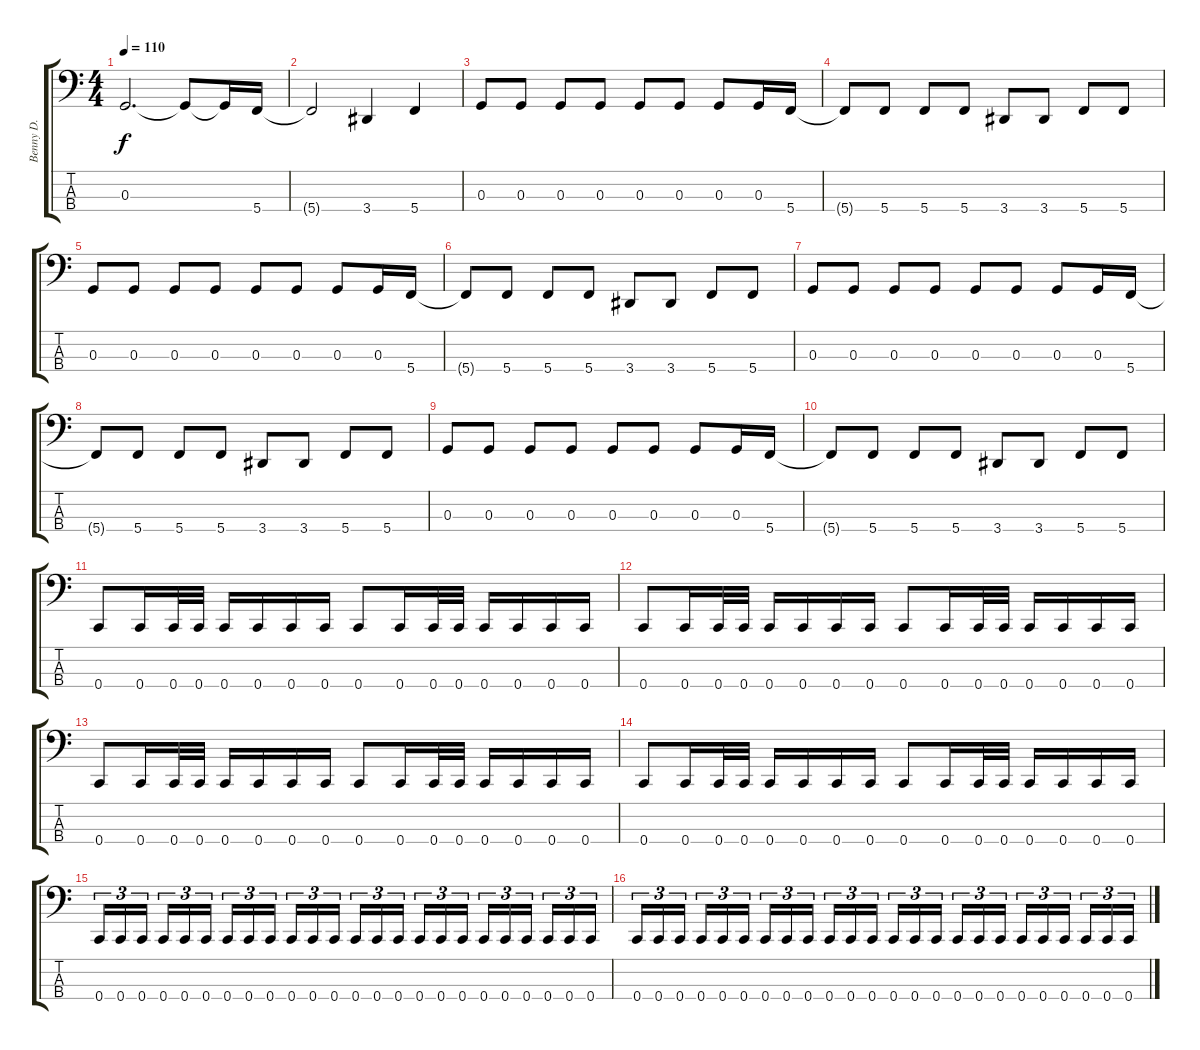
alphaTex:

\track ("Benny D." "Benny D.") {instrument electricbasspick}
\staff {score tabs}
\tuning (F2 C2 G1 C1) {hide}
\ts (4 4)
\tempo 110
\clef f4
\ks c
0.3.2{d dy f} 0.3{t}.8 0.3{t}.16 5.4.16 |
5.4{t}.2 3.4.4 5.4.4 |
0.3.8 0.3.8 0.3.8 0.3.8 0.3.8 0.3.8 0.3.8 0.3.16 5.4.16 |
5.4{t}.8 5.4.8 5.4.8 5.4.8 3.4.8 3.4.8 5.4.8 5.4.8 |
0.3.8 0.3.8 0.3.8 0.3.8 0.3.8 0.3.8 0.3.8 0.3.16 5.4.16 |
5.4{t}.8 5.4.8 5.4.8 5.4.8 3.4.8 3.4.8 5.4.8 5.4.8 |
0.3.8 0.3.8 0.3.8 0.3.8 0.3.8 0.3.8 0.3.8 0.3.16 5.4.16 |
5.4{t}.8 5.4.8 5.4.8 5.4.8 3.4.8 3.4.8 5.4.8 5.4.8 |
0.3.8 0.3.8 0.3.8 0.3.8 0.3.8 0.3.8 0.3.8 0.3.16 5.4.16 |
5.4{t}.8 5.4.8 5.4.8 5.4.8 3.4.8 3.4.8 5.4.8 5.4.8 |
0.4.8 0.4.16 0.4.32 0.4.32 0.4.16 0.4.16 0.4.16 0.4.16 0.4.8 0.4.16 0.4.32 0.4.32 0.4.16 0.4.16 0.4.16 0.4.16 |
0.4.8 0.4.16 0.4.32 0.4.32 0.4.16 0.4.16 0.4.16 0.4.16 0.4.8 0.4.16 0.4.32 0.4.32 0.4.16 0.4.16 0.4.16 0.4.16 |
0.4.8 0.4.16 0.4.32 0.4.32 0.4.16 0.4.16 0.4.16 0.4.16 0.4.8 0.4.16 0.4.32 0.4.32 0.4.16 0.4.16 0.4.16 0.4.16 |
0.4.8 0.4.16 0.4.32 0.4.32 0.4.16 0.4.16 0.4.16 0.4.16 0.4.8 0.4.16 0.4.32 0.4.32 0.4.16 0.4.16 0.4.16 0.4.16 |
0.4.16{tu (3 2)} 0.4.16{tu (3 2)} 0.4.16{tu (3 2)} 0.4.16{tu (3 2)} 0.4.16{tu (3 2)} 0.4.16{tu (3 2)} 0.4.16{tu (3 2)} 0.4.16{tu (3 2)} 0.4.16{tu (3 2)} 0.4.16{tu (3 2)} 0.4.16{tu (3 2)} 0.4.16{tu (3 2)} 0.4.16{tu (3 2)} 0.4.16{tu (3 2)} 0.4.16{tu (3 2)} 0.4.16{tu (3 2)} 0.4.16{tu (3 2)} 0.4.16{tu (3 2)} 0.4.16{tu (3 2)} 0.4.16{tu (3 2)} 0.4.16{tu (3 2)} 0.4.16{tu (3 2)} 0.4.16{tu (3 2)} 0.4.16{tu (3 2)} |
0.4.16{tu (3 2)} 0.4.16{tu (3 2)} 0.4.16{tu (3 2)} 0.4.16{tu (3 2)} 0.4.16{tu (3 2)} 0.4.16{tu (3 2)} 0.4.16{tu (3 2)} 0.4.16{tu (3 2)} 0.4.16{tu (3 2)} 0.4.16{tu (3 2)} 0.4.16{tu (3 2)} 0.4.16{tu (3 2)} 0.4.16{tu (3 2)} 0.4.16{tu (3 2)} 0.4.16{tu (3 2)} 0.4.16{tu (3 2)} 0.4.16{tu (3 2)} 0.4.16{tu (3 2)} 0.4.16{tu (3 2)} 0.4.16{tu (3 2)} 0.4.16{tu (3 2)} 0.4.16{tu (3 2)} 0.4.16{tu (3 2)} 0.4.16{tu (3 2)}
